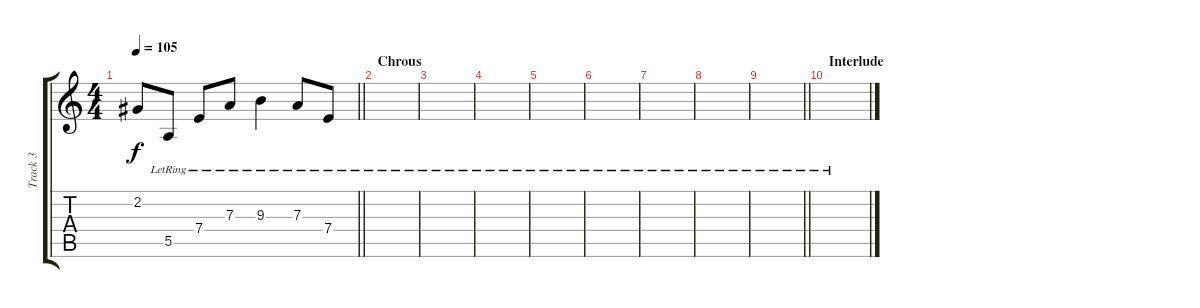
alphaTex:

\track ("Track 3" "Track 3") {instrument electricguitarclean}
\staff {score tabs}
\tuning (B3 Gb3 D3 A2 E2 B1) {hide}
\ts (4 4)
\tempo 105
\clef g2
\barLineRight lightlight
\ks c
2.2{t}.8{dy f} 5.5{lr}.8 7.4{lr}.8 7.3{lr}.8 9.3{lr}.4 7.3{lr}.8 7.4{lr}.8 |
\section ("" "Chrous")
|
|
|
|
|
|
|
\barLineRight lightlight
|
\section ("" "Interlude")
